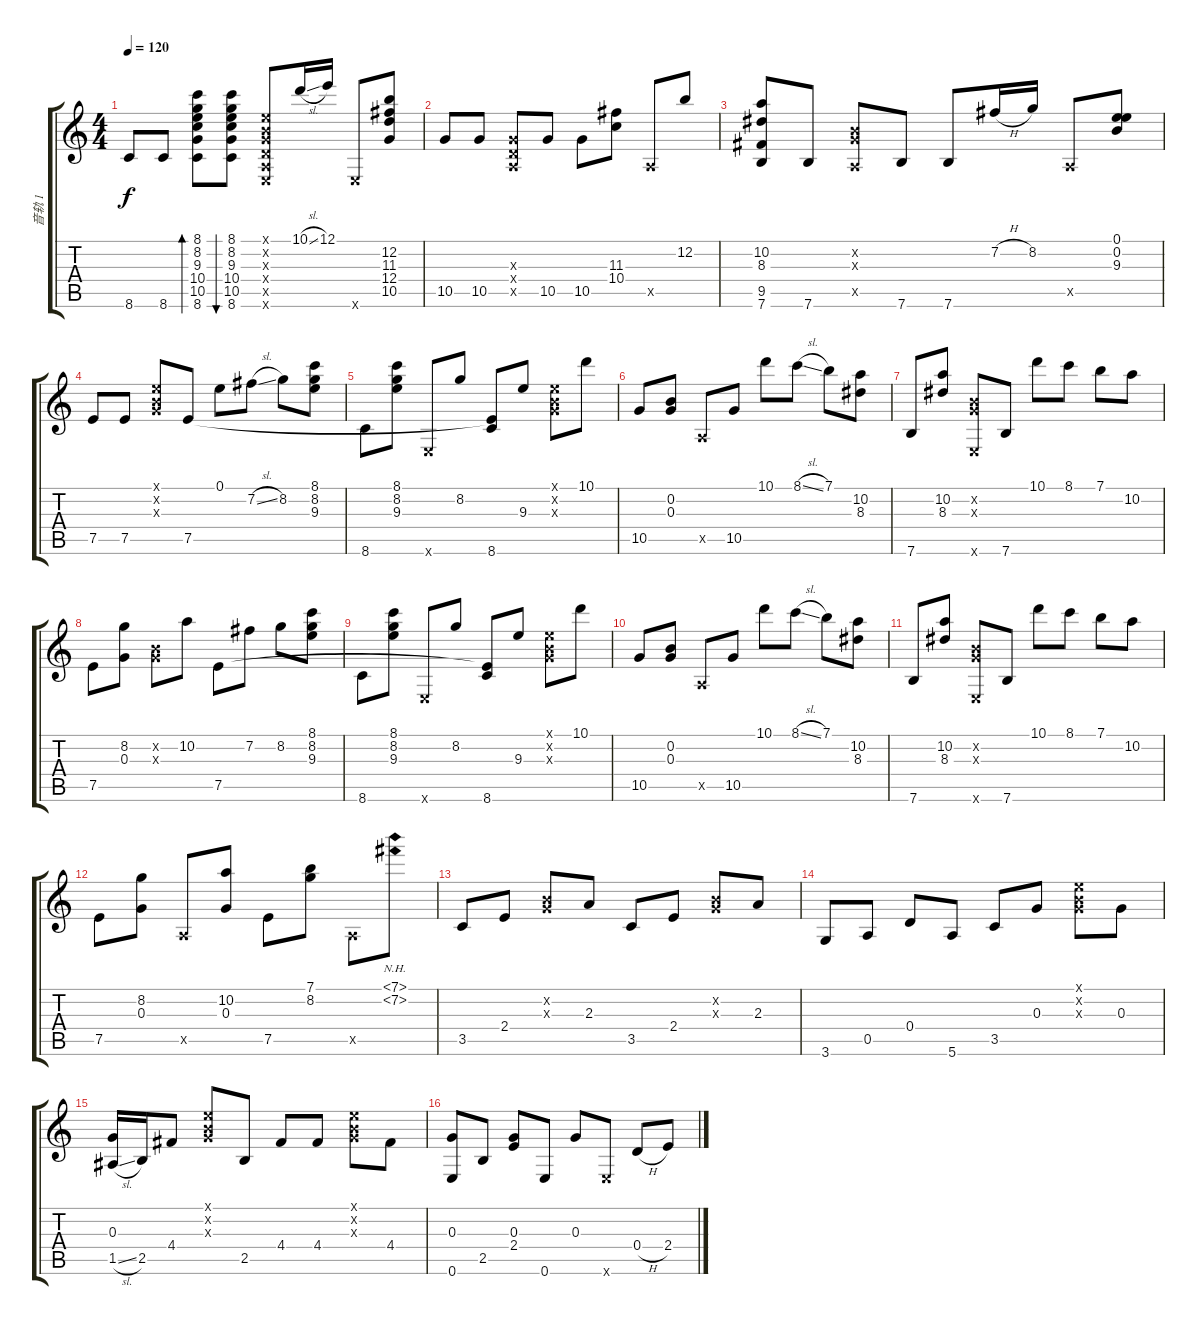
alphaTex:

\track ("音轨 1" "音轨 1") {instrument acousticguitarsteel}
\staff {score tabs}
\tuning (E4 B3 G3 D3 A2 E2) {hide}
\ts (4 4)
\tempo 120
\clef g2
\ks c
8.6.8{dy f} 8.6.8 (8.1 8.2 9.3 10.4 10.5 8.6).8{bd 120} (8.1 8.2 9.3 10.4 10.5 8.6).8{bu 120} (0.1{x} 0.2{x} 0.3{x} 0.4{x} 0.5{x} 0.6{x}).8 10.1{sl}.16 12.1.16 0.6{x}.8 (12.2 11.3 12.4 10.5).8 |
10.5.8 10.5.8 (0.3{x} 0.4{x} 0.5{x}).8 10.5.8 10.5.8 (11.3 10.4).8 0.5{x}.8 12.2.8 |
(10.2 8.3 9.5 7.6).8 7.6.8 (0.2{x} 0.3{x} 0.5{x}).8 7.6.8 7.6.8 7.2{h}.16 8.2.16 0.5{x}.8 (0.1 0.2 9.3).8 |
7.5.8 7.5.8 (0.1{x} 0.2{x} 0.3{x}).8 7.5.8 0.1.8 7.2{sl}.8 8.2.8 (8.1 8.2 9.3).8 |
8.6.8 (8.1 8.2 9.3).8 0.6{x}.8 8.2.8 (7.5{t} 8.6).8 9.3.8 (0.1{x} 0.2{x} 0.3{x}).8 10.1.8 |
10.5.8 (0.2 0.3).8 0.5{x}.8 10.5.8 10.1.8 8.1{sl}.8 7.1.8 (10.2 8.3).8 |
7.6.8 (10.2 8.3).8 (0.2{x} 0.3{x} 0.6{x}).8 7.6.8 10.1.8 8.1.8 7.1.8 10.2.8 |
7.5.8 (8.2 0.3).8 (0.2{x} 0.3{x}).8 10.2.8 7.5.8 7.2.8 8.2.8 (8.1 8.2 9.3).8 |
8.6.8 (8.1 8.2 9.3).8 0.6{x}.8 8.2.8 (7.5{t} 8.6).8 9.3.8 (0.1{x} 0.2{x} 0.3{x}).8 10.1.8 |
10.5.8 (0.2 0.3).8 0.5{x}.8 10.5.8 10.1.8 8.1{sl}.8 7.1.8 (10.2 8.3).8 |
7.6.8 (10.2 8.3).8 (0.2{x} 0.3{x} 0.6{x}).8 7.6.8 10.1.8 8.1.8 7.1.8 10.2.8 |
7.5.8 (8.2 0.3).8 0.5{x}.8 (10.2 0.3).8 7.5.8 (7.1 8.2).8 0.5{x}.8 (7.1{nh} 7.2{nh}).8 |
3.5.8 2.4.8 (0.2{x} 0.3{x}).8 2.3.8 3.5.8 2.4.8 (0.2{x} 0.3{x}).8 2.3.8 |
3.6.8 0.5.8 0.4.8 5.6.8 3.5.8 0.3.8 (0.1{x} 0.2{x} 0.3{x}).8 0.3.8 |
(0.3 1.5{sl}).16 2.5.16 4.4.8 (0.1{x} 0.2{x} 0.3{x}).8 2.5.8 4.4.8 4.4.8 (0.1{x} 0.2{x} 0.3{x}).8 4.4.8 |
(0.3 0.6).8 2.5.8 (0.3 2.4).8 0.6.8 0.3.8 0.6{x}.8 0.4{h}.8 2.4.8
